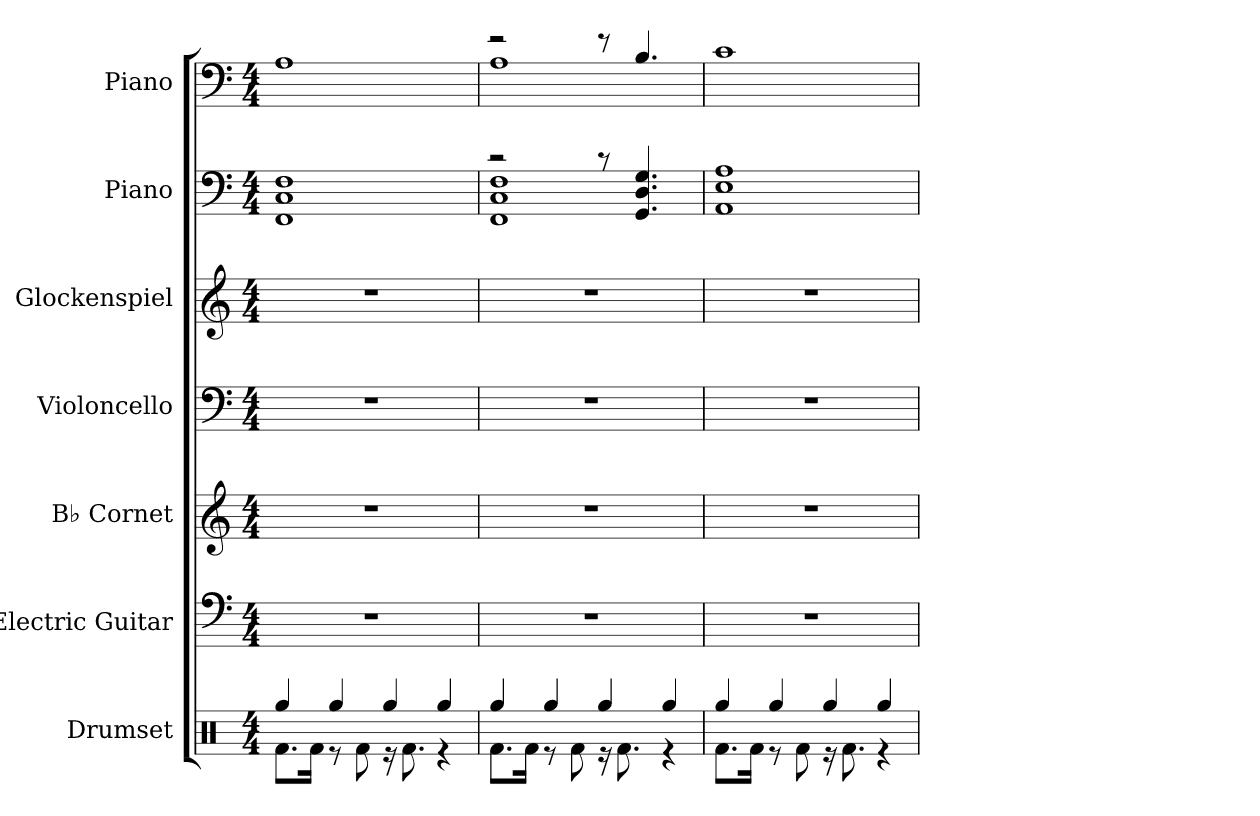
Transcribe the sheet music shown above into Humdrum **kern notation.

**kern	**kern	**kern	**kern	**kern	**kern	**kern
*part7	*part6	*part5	*part4	*part3	*part2	*part1
*staff7	*staff6	*staff5	*staff4	*staff3	*staff2	*staff1
*I"Drumset	*I"Electric Guitar	*I"B♭ Cornet	*I"Violoncello	*I"Glockenspiel	*I"Piano	*I"Piano
*I'Drs.	*I'El. Guit.	*I'B♭ Cnt.	*I'Vc.	*I'Glk.	*I'Pno.	*I'Pno.
*clefX	*clefF5	*clefG2	*clefF4	*clefG2	*clefF4	*clefF4
*	*	*ITrd1c2	*	*ITrd-14c-24	*	*
*k[]	*k[]	*k[b-e-]	*k[]	*k[]	*k[]	*k[]
*M4/4	*M4/4	*M4/4	*M4/4	*M4/4	*M4/4	*M4/4
*MM130	*MM130	*MM130	*MM130	*MM130	*MM130	*MM130
=1	=1	=1	=1	=1	=1	=1
*^	*	*	*	*	*	*
4Rgg/	8.Rf\L	1r	1r	1r	1r	1FF 1C 1F	1A
.	16Rf\Jk	.	.	.	.	.	.
4Rgg/	8r	.	.	.	.	.	.
.	8Rf\	.	.	.	.	.	.
4Rgg/	16r	.	.	.	.	.	.
.	8.Rf\	.	.	.	.	.	.
4Rgg/	4r	.	.	.	.	.	.
=2	=2	=2	=2	=2	=2	=2	=2
*	*	*	*	*	*	*^	*^
4Rgg/	8.Rf\L	1r	1r	1r	1r	2r	1FF 1C 1F	2r	1A
.	16Rf\Jk	.	.	.	.	.	.	.	.
4Rgg/	8r	.	.	.	.	.	.	.	.
.	8Rf\	.	.	.	.	.	.	.	.
4Rgg/	16r	.	.	.	.	8r	.	8r	.
.	8.Rf\	.	.	.	.	.	.	.	.
.	.	.	.	.	.	4.GG/ 4.D/ 4.G/	.	4.B/	.
4Rgg/	4r	.	.	.	.	.	.	.	.
*	*	*	*	*	*	*v	*v	*	*
*	*	*	*	*	*	*	*v	*v
=3	=3	=3	=3	=3	=3	=3	=3
4Rgg/	8.Rf\L	1r	1r	1r	1r	1AA 1E 1A	1c
.	16Rf\Jk	.	.	.	.	.	.
4Rgg/	8r	.	.	.	.	.	.
.	8Rf\	.	.	.	.	.	.
4Rgg/	16r	.	.	.	.	.	.
.	8.Rf\	.	.	.	.	.	.
4Rgg/	4r	.	.	.	.	.	.
*v	*v	*	*	*	*	*	*
=	=	=	=	=	=	=
*-	*-	*-	*-	*-	*-	*-
